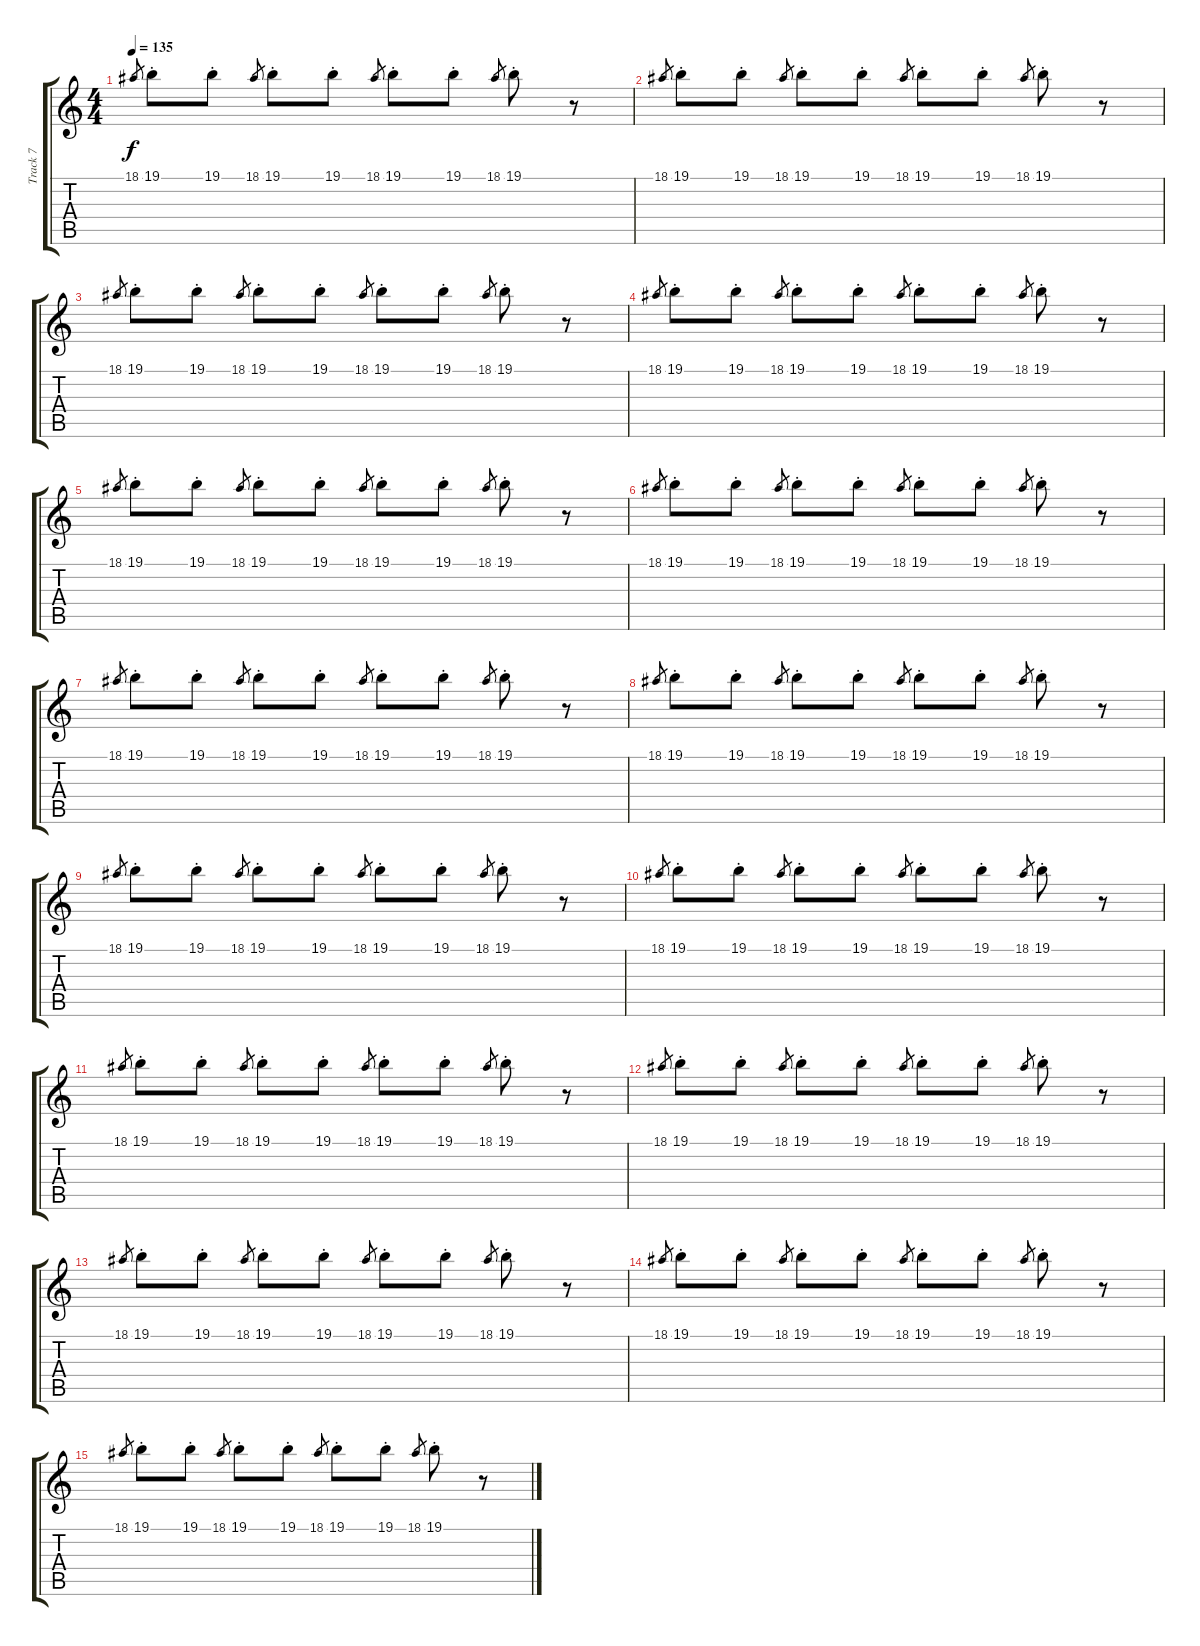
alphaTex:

\track ("Track 7" "Track 7") {instrument rockorgan}
\staff {score tabs}
\tuning (E4 B3 G3 D3 A2 E2) {hide}
\ts (4 4)
\tempo 135
\clef g2
\ks c
18.1.8{gr dy f} 19.1{st}.8{balance 16} 19.1{st}.8 18.1.8{gr} 19.1{st}.8 19.1{st}.8 18.1.8{gr} 19.1{st}.8 19.1{st}.8 18.1.8{gr} 19.1{st}.8 r.8 |
18.1.8{gr} 19.1{st}.8{balance 16} 19.1{st}.8 18.1.8{gr} 19.1{st}.8 19.1{st}.8 18.1.8{gr} 19.1{st}.8 19.1{st}.8 18.1.8{gr} 19.1{st}.8 r.8 |
18.1.8{gr} 19.1{st}.8{balance 16} 19.1{st}.8 18.1.8{gr} 19.1{st}.8 19.1{st}.8 18.1.8{gr} 19.1{st}.8 19.1{st}.8 18.1.8{gr} 19.1{st}.8 r.8 |
18.1.8{gr} 19.1{st}.8{balance 16} 19.1{st}.8 18.1.8{gr} 19.1{st}.8 19.1{st}.8 18.1.8{gr} 19.1{st}.8 19.1{st}.8 18.1.8{gr} 19.1{st}.8 r.8 |
18.1.8{gr} 19.1{st}.8{balance 16} 19.1{st}.8 18.1.8{gr} 19.1{st}.8 19.1{st}.8 18.1.8{gr} 19.1{st}.8 19.1{st}.8 18.1.8{gr} 19.1{st}.8 r.8 |
18.1.8{gr} 19.1{st}.8{balance 16} 19.1{st}.8 18.1.8{gr} 19.1{st}.8 19.1{st}.8 18.1.8{gr} 19.1{st}.8 19.1{st}.8 18.1.8{gr} 19.1{st}.8 r.8 |
18.1.8{gr} 19.1{st}.8{balance 16} 19.1{st}.8 18.1.8{gr} 19.1{st}.8 19.1{st}.8 18.1.8{gr} 19.1{st}.8 19.1{st}.8 18.1.8{gr} 19.1{st}.8 r.8 |
18.1.8{gr} 19.1{st}.8{balance 16} 19.1{st}.8 18.1.8{gr} 19.1{st}.8 19.1{st}.8 18.1.8{gr} 19.1{st}.8 19.1{st}.8 18.1.8{gr} 19.1{st}.8 r.8 |
18.1.8{gr} 19.1{st}.8{balance 16} 19.1{st}.8 18.1.8{gr} 19.1{st}.8 19.1{st}.8 18.1.8{gr} 19.1{st}.8 19.1{st}.8 18.1.8{gr} 19.1{st}.8 r.8 |
18.1.8{gr} 19.1{st}.8{balance 16} 19.1{st}.8 18.1.8{gr} 19.1{st}.8 19.1{st}.8 18.1.8{gr} 19.1{st}.8 19.1{st}.8 18.1.8{gr} 19.1{st}.8 r.8 |
18.1.8{gr} 19.1{st}.8{balance 16} 19.1{st}.8 18.1.8{gr} 19.1{st}.8 19.1{st}.8 18.1.8{gr} 19.1{st}.8 19.1{st}.8 18.1.8{gr} 19.1{st}.8 r.8 |
18.1.8{gr} 19.1{st}.8{balance 16} 19.1{st}.8 18.1.8{gr} 19.1{st}.8 19.1{st}.8 18.1.8{gr} 19.1{st}.8 19.1{st}.8 18.1.8{gr} 19.1{st}.8 r.8 |
18.1.8{gr} 19.1{st}.8{balance 16} 19.1{st}.8 18.1.8{gr} 19.1{st}.8 19.1{st}.8 18.1.8{gr} 19.1{st}.8 19.1{st}.8 18.1.8{gr} 19.1{st}.8 r.8 |
18.1.8{gr} 19.1{st}.8{balance 16} 19.1{st}.8 18.1.8{gr} 19.1{st}.8 19.1{st}.8 18.1.8{gr} 19.1{st}.8 19.1{st}.8 18.1.8{gr} 19.1{st}.8 r.8 |
18.1.8{gr} 19.1{st}.8{balance 16} 19.1{st}.8 18.1.8{gr} 19.1{st}.8 19.1{st}.8 18.1.8{gr} 19.1{st}.8 19.1{st}.8 18.1.8{gr} 19.1{st}.8 r.8
